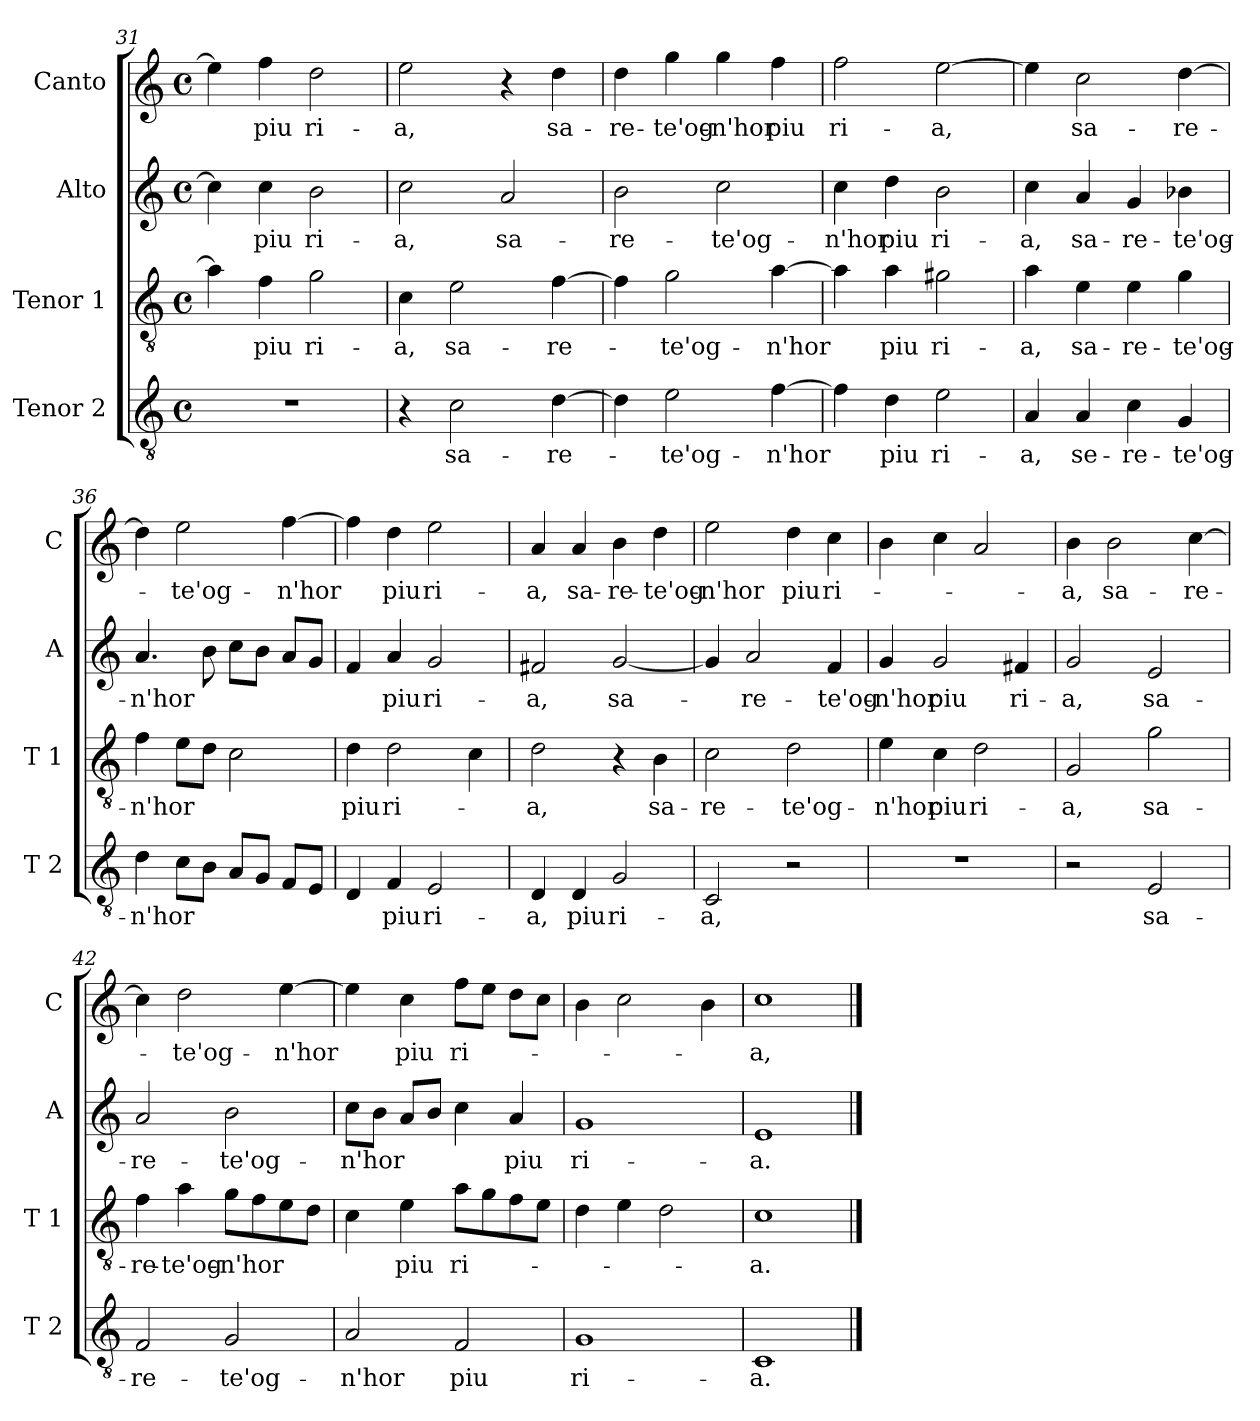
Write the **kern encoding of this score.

**kern	**text	**kern	**text	**kern	**text	**kern	**text
*part4	*part4	*part3	*part3	*part2	*part2	*part1	*part1
*staff4	*staff4	*staff3	*staff3	*staff2	*staff2	*staff1	*staff1
*I"Tenor 2	*	*I"Tenor 1	*	*I"Alto	*	*I"Canto	*
*I'T 2	*	*I'T 1	*	*I'A	*	*I'C	*
*clefGv2	*	*clefGv2	*	*clefG2	*	*clefG2	*
*k[]	*	*k[]	*	*k[]	*	*k[]	*
*C:	*	*C:	*	*C:	*	*C:	*
*M4/4	*	*M4/4	*	*M4/4	*	*M4/4	*
*met(c)	*	*met(c)	*	*met(c)	*	*met(c)	*
=31	=31	=31	=31	=31	=31	=31	=31
1r	.	4a\]	.	4cc\]	.	4ee\]	.
!	!	!	!LO:LY:b	!	!LO:LY:b	!	!LO:LY:b
.	.	4f\	piu	4cc\	piu	4ff\	piu
!	!	!	!LO:LY:b	!	!LO:LY:b	!	!LO:LY:b
.	.	2g\	ri-	2b\	ri-	2dd\	ri-
=32	=32	=32	=32	=32	=32	=32	=32
!	!	!	!LO:LY:b	!	!LO:LY:b	!	!LO:LY:b
4r	.	4c\	-a,	2cc\	-a,	2ee\	-a,
!	!LO:LY:b	!	!LO:LY:b	!	!	!	!
2c\	sa-	2e\	sa-	.	.	.	.
!	!	!	!	!	!LO:LY:b	!	!
.	.	.	.	2a/	sa-	4r	.
!	!LO:LY:b	!	!LO:LY:b	!	!	!	!LO:LY:b
[4d\	-re-	[4f\	-re-	.	.	4dd\	sa-
=33	=33	=33	=33	=33	=33	=33	=33
!	!	!	!	!	!LO:LY:b	!	!LO:LY:b
4d\]	.	4f\]	.	2b\	-re-	4dd\	-re-
!	!LO:LY:b	!	!LO:LY:b	!	!	!	!LO:LY:b
2e\	-te'og-	2g\	-te'og-	.	.	4gg\	-te'og-
!	!	!	!	!	!LO:LY:b	!	!LO:LY:b
.	.	.	.	2cc\	-te'og-	4gg\	-n'hor
!	!LO:LY:b	!	!LO:LY:b	!	!	!	!LO:LY:b
[4f\	-n'hor	[4a\	-n'hor	.	.	4ff\	piu
=34	=34	=34	=34	=34	=34	=34	=34
!	!	!	!	!	!LO:LY:b	!	!LO:LY:b
4f\]	.	4a\]	.	4cc\	-n'hor	2ff\	ri-
!	!LO:LY:b	!	!LO:LY:b	!	!LO:LY:b	!	!
4d\	piu	4a\	piu	4dd\	piu	.	.
!	!LO:LY:b	!	!LO:LY:b	!	!LO:LY:b	!	!LO:LY:b
2e\	ri-	2g#X\	ri-	2b\	ri-	[2ee\	-a,
!!LO:PB:g=z
=35	=35	=35	=35	=35	=35	=35	=35
!	!LO:LY:b	!	!LO:LY:b	!	!LO:LY:b	!	!
4A/	-a,	4a\	-a,	4cc\	-a,	4ee\]	.
!	!LO:LY:b	!	!LO:LY:b	!	!LO:LY:b	!	!LO:LY:b
4A/	se-	4e\	sa-	4a/	sa-	2cc\	sa-
!	!LO:LY:b	!	!LO:LY:b	!	!LO:LY:b	!	!
4c\	-re-	4e\	-re-	4g/	-re-	.	.
!	!LO:LY:b	!	!LO:LY:b	!	!LO:LY:b	!	!LO:LY:b
4G/	-te'og-	4g\	-te'og-	4b-X\	-te'og-	[4dd\	-re-
=36	=36	=36	=36	=36	=36	=36	=36
!	!LO:LY:b	!	!LO:LY:b	!	!LO:LY:b	!	!
4d\	-n'hor	4f\	-n'hor	4.a/	-n'hor	4dd\]	.
!	!	!	!	!	!	!	!LO:LY:b
8c\L	.	8e\L	.	.	.	2ee\	-te'og-
8B\J	.	8d\J	.	8b\	.	.	.
8A/L	.	2c\	.	8cc\L	.	.	.
8G/J	.	.	.	8b\J	.	.	.
!	!	!	!	!	!	!	!LO:LY:b
8F/L	.	.	.	8a/L	.	[4ff\	-n'hor
8E/J	.	.	.	8g/J	.	.	.
=37	=37	=37	=37	=37	=37	=37	=37
!	!	!	!LO:LY:b	!	!	!	!
4D/	.	4d\	piu	4f/	.	4ff\]	.
!	!LO:LY:b	!	!LO:LY:b	!	!LO:LY:b	!	!LO:LY:b
4F/	piu	2d\	ri-	4a/	piu	4dd\	piu
!	!LO:LY:b	!	!	!	!LO:LY:b	!	!LO:LY:b
2E/	ri-	.	.	2g/	ri-	2ee\	ri-
.	.	4c\	.	.	.	.	.
=38	=38	=38	=38	=38	=38	=38	=38
!	!LO:LY:b	!	!LO:LY:b	!	!LO:LY:b	!	!LO:LY:b
4D/	-a,	2d\	-a,	2f#X/	-a,	4a/	-a,
!	!LO:LY:b	!	!	!	!	!	!LO:LY:b
4D/	piu	.	.	.	.	4a/	sa-
!	!LO:LY:b	!	!	!	!LO:LY:b	!	!LO:LY:b
2G/	ri-	4r	.	[2g/	sa-	4b\	-re-
!	!	!	!LO:LY:b	!	!	!	!LO:LY:b
.	.	4B\	sa-	.	.	4dd\	-te'og-
=39	=39	=39	=39	=39	=39	=39	=39
!	!LO:LY:b	!	!LO:LY:b	!	!	!	!LO:LY:b
2C/	-a,	2c\	-re-	4g/]	.	2ee\	-n'hor
!	!	!	!	!	!LO:LY:b	!	!
.	.	.	.	2a/	-re-	.	.
!	!	!	!LO:LY:b	!	!	!	!LO:LY:b
2r	.	2d\	-te'og-	.	.	4dd\	piu
!	!	!	!	!	!LO:LY:b	!	!LO:LY:b
.	.	.	.	4f/	-te'og-	4cc\	ri-
!!LO:LB:g=z
=40	=40	=40	=40	=40	=40	=40	=40
!	!	!	!LO:LY:b	!	!LO:LY:b	!	!
1r	.	4e\	-n'hor	4g/	-n'hor	4b\	.
!	!	!	!LO:LY:b	!	!LO:LY:b	!	!
.	.	4c\	piu	2g/	piu	4cc\	.
!	!	!	!LO:LY:b	!	!	!	!
.	.	2d\	ri-	.	.	2a/	.
!	!	!	!	!	!LO:LY:b	!	!
.	.	.	.	4f#X/	ri-	.	.
=41	=41	=41	=41	=41	=41	=41	=41
!	!	!	!LO:LY:b	!	!LO:LY:b	!	!LO:LY:b
2r	.	2G/	-a,	2g/	-a,	4b\	-a,
!	!	!	!	!	!	!	!LO:LY:b
.	.	.	.	.	.	2b\	sa-
!	!LO:LY:b	!	!LO:LY:b	!	!LO:LY:b	!	!
2E/	sa-	2g\	sa-	2e/	sa-	.	.
!	!	!	!	!	!	!	!LO:LY:b
.	.	.	.	.	.	[4cc\	-re-
=42	=42	=42	=42	=42	=42	=42	=42
!	!LO:LY:b	!	!LO:LY:b	!	!LO:LY:b	!	!
2F/	-re-	4f\	-re-	2a/	-re-	4cc\]	.
!	!	!	!LO:LY:b	!	!	!	!LO:LY:b
.	.	4a\	-te'og-	.	.	2dd\	-te'og-
!	!LO:LY:b	!	!LO:LY:b	!	!LO:LY:b	!	!
2G/	-te'og-	8g\L	-n'hor	2b\	-te'og-	.	.
.	.	8f\	.	.	.	.	.
!	!	!	!	!	!	!	!LO:LY:b
.	.	8e\	.	.	.	[4ee\	-n'hor
.	.	8d\J	.	.	.	.	.
=43	=43	=43	=43	=43	=43	=43	=43
!	!LO:LY:b	!	!	!	!LO:LY:b	!	!
2A/	-n'hor	4c\	.	8cc\L	-n'hor	4ee\]	.
.	.	.	.	8b\J	.	.	.
!	!	!	!LO:LY:b	!	!	!	!LO:LY:b
.	.	4e\	piu	8a/L	.	4cc\	piu
.	.	.	.	8b/J	.	.	.
!	!LO:LY:b	!	!LO:LY:b	!	!	!	!LO:LY:b
2F/	piu	8a\L	ri-	4cc\	.	8ff\L	ri-
.	.	8g\	.	.	.	8ee\J	.
!	!	!	!	!	!LO:LY:b	!	!
.	.	8f\	.	4a/	piu	8dd\L	.
.	.	8e\J	.	.	.	8cc\J	.
=44	=44	=44	=44	=44	=44	=44	=44
!	!LO:LY:b	!	!	!	!LO:LY:b	!	!
1G	ri-	4d\	.	1g	ri-	4b\	.
.	.	4e\	.	.	.	2cc\	.
.	.	2d\	.	.	.	.	.
.	.	.	.	.	.	4b\	.
=45	=45	=45	=45	=45	=45	=45	=45
!	!LO:LY:b	!	!LO:LY:b	!	!LO:LY:b	!	!LO:LY:b
1C	-a.	1c	-a.	1e	-a.	1cc	-a,
==	==	==	==	==	==	==	==
*-	*-	*-	*-	*-	*-	*-	*-
